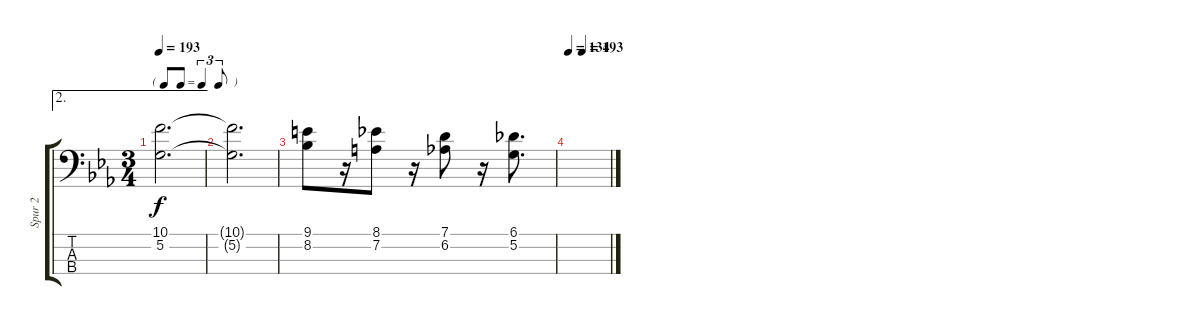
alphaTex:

\track ("Spur 2" "Spur 2") {instrument acousticbass}
\staff {score tabs}
\tuning (G2 D2 A1 E1) {hide}
\ae 2
\ts (3 4)
\tf triplet8th
\tempo 193
\clef f4
\ks cminor
(10.1{t} 5.2{t}).2{d dy f} |
(10.1{t} 5.2{t}).2{d} |
(9.1 8.2).8 r.16 (8.1 7.2).8 r.16 (7.1 6.2).8 r.16 (6.1 5.2).8{d} |
\tempo 134
\tempo (193 0.3333333333333333)
